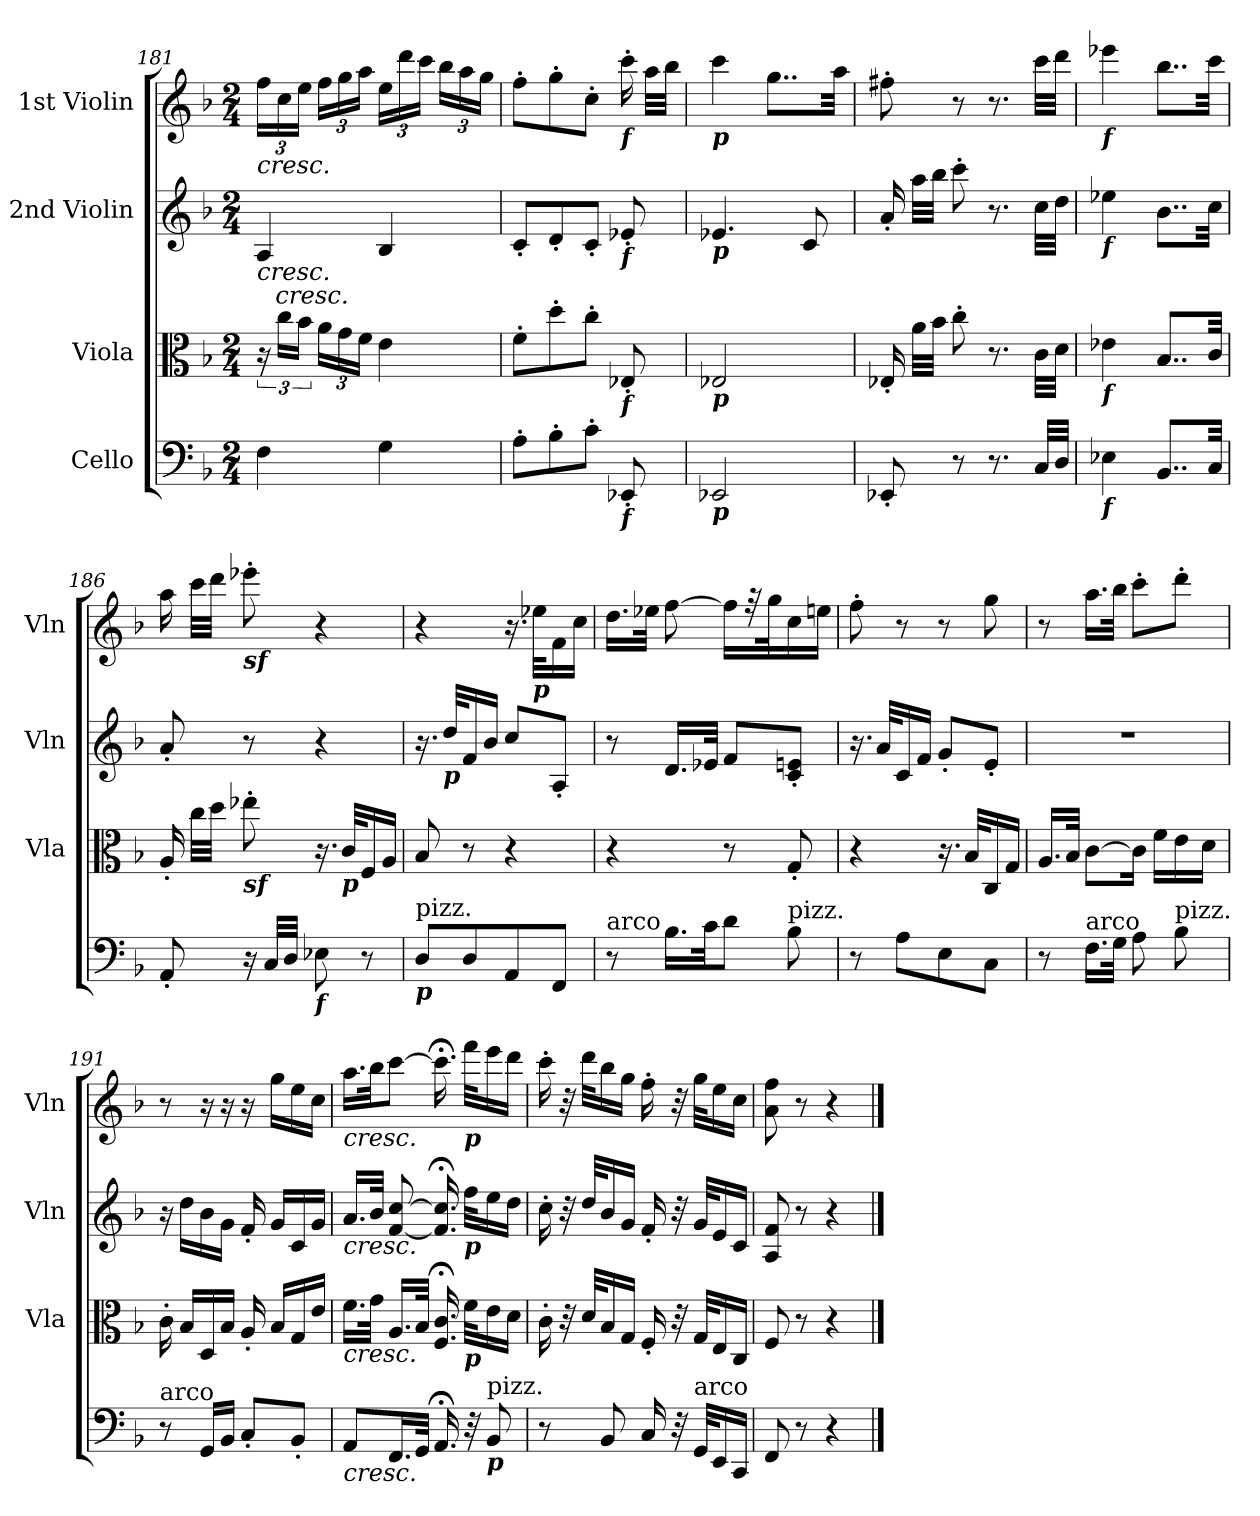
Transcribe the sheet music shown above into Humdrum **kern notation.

**kern	**kern	**kern	**kern
*part4	*part3	*part2	*part1
*staff4	*staff3	*staff2	*staff1
*I"Cello	*I"Viola	*I"2nd Violin	*I"1st Violin
*	*I'Vla	*I'Vln	*I'Vln
!!LO:LB:g=z
*clefF4	*clefC3	*clefG2	*clefG2
*k[b-]	*k[b-]	*k[b-]	*k[b-]
*F:	*F:	*F:	*F:
*M2/4	*M2/4	*M2/4	*M2/4
*	*	*	*Xbrackettup
=181	=181	=181	=181
!	!	!	!LO:TX:b:i:t=cresc.
!	!	!LO:TX:b:i:t=cresc.	!
4F\	24r	4A/	24ff\LL
!	!LO:TX:a:i:t=cresc.	!	!
.	24cc\LL	.	24cc\
.	24b-\JJ	.	24ee\JJ
*	*Xbrackettup	*	*
.	24a\LL	.	24ff\LL
.	24g\	.	24gg\
.	24f\JJ	.	24aa\JJ
4G\	4e\	4B-/	24ee\LL
.	.	.	24ddd\
.	.	.	24ccc\JJ
.	.	.	24bb-\LL
.	.	.	24aa\
.	.	.	24gg\JJ
=182	=182	=182	=182
8A'\L	8f'\L	8c'/L	8ff'\L
8B-'\	8dd'\	8d'/	8gg'\
8c'\J	8cc'\J	8c'/J	8cc'\J
!	!	!	!LO:TX:b:Bi:t=f
!	!	!LO:TX:b:Bi:t=f	!
!	!LO:TX:b:Bi:t=f	!	!
!LO:TX:b:Bi:t=f	!	!	!
8EE-X'/	8E-X'/	8e-X'/	16ccc'\
.	.	.	32aa\LLL
.	.	.	32bb-\JJJ
=183	=183	=183	=183
!	!	!	!LO:TX:b:Bi:t=p
!	!	!LO:TX:b:Bi:t=p	!
!	!LO:TX:b:Bi:t=p	!	!
!LO:TX:b:Bi:t=p	!	!	!
2EE-X/	2E-X/	4.e-X/	4ccc\
.	.	.	8..gg\L
.	.	8c/	.
.	.	.	32aa\Jkk
=184	=184	=184	=184
8EE-X'/	16E-X'/	16a'/	8ff#X'\
.	32a\LLL	32aa\LLL	.
.	32b-\JJJ	32bb-\JJJ	.
8r	8cc'\	8ccc'\	8r
8.r	8.r	8.r	8.r
32C/LLL	32c\LLL	32cc\LLL	32ccc\LLL
32D/JJJ	32d\JJJ	32dd\JJJ	32ddd\JJJ
=185	=185	=185	=185
!	!	!	!LO:TX:b:Bi:t=f
!	!	!LO:TX:b:Bi:t=f	!
!	!LO:TX:b:Bi:t=f	!	!
!LO:TX:b:Bi:t=f	!	!	!
4E-X\	4e-X\	4ee-X\	4eee-X\
8..BB-/L	8..B-/L	8..b-\L	8..bb-\L
32C/Jkk	32c/Jkk	32cc\Jkk	32ccc\Jkk
!!LO:PB:g=z
=186	=186	=186	=186
8AA'/	16A'/	8a'/	16aa\
.	32cc\LLL	.	32ccc\LLL
.	32dd\JJJ	.	32ddd\JJJ
!	!	!	!LO:TX:b:Bi:t=sf
!	!LO:TX:b:Bi:t=sf	!	!
16r	8ee-X'\	8r	8eee-X'\
32C/LLL	.	.	.
32D/JJJ	.	.	.
!LO:TX:b:Bi:t=f	!	!	!
8E-X\	16.r	4r	4r
!	!LO:TX:b:Bi:t=p	!	!
.	32c/KLL	.	.
8r	16F/	.	.
.	16A/JJ	.	.
!!LO:PB:g=z
=187	=187	=187	=187
!LO:TX:a:t=pizz.	!	!	!
!LO:TX:b:Bi:t=p	!	!	!
8D/L	8B-/	16.r	4r
!	!	!LO:TX:b:Bi:t=p	!
.	.	32dd/KLL	.
8D/	8r	16f/	.
.	.	16b-/JJ	.
8AA/	4r	8cc/L	16.r
!	!	!	!LO:TX:b:Bi:t=p
.	.	.	32ee-X\KLL
8FF/J	.	8A'/J	16f\
.	.	.	16cc\JJ
=188	=188	=188	=188
!LO:TX:a:t=arco	!	!	!
8r	4r	8r	16.dd\LL
.	.	.	32ee-X\JJk
16.B-\LL	.	16.d/LL	[8ff\
32c\JK	.	32e-X/JJk	.
8d\J	8r	8f/L	16ff\LL]
.	.	.	32r
.	.	.	32gg\K
!LO:TX:a:t=pizz.	!	!	!
8B-\	8G'/	8c/' 8en/'J	16cc\
.	.	.	16een\JJ
=189	=189	=189	=189
8r	4r	16.r	8ff'\
.	.	32a/KLL	.
8A\L	.	16c/	8r
.	.	16f/JJ	.
8E\	16.r	8g'/L	8r
.	32B-/KLL	.	.
8C\J	16C/	8e'/J	8gg\
.	16G/JJ	.	.
=190	=190	=190	=190
8r	16.A/LL	2r	8r
.	32B-/JJk	.	.
!LO:TX:a:t=arco	!	!	!
16.F\LL	[8c\L	.	16.aa\LL
32G\JJk	.	.	32bb-\JJk
8A\	16c\Jk]	.	8ccc'\L
.	16f\LL	.	.
!LO:TX:a:t=pizz.	!	!	!
8B-\	16e\	.	8ddd'\J
.	16d\JJ	.	.
!!LO:LB:g=z
=191	=191	=191	=191
!LO:TX:a:t=arco	!	!	!
8r	16c'\	16r	8r
.	16B-/LL	16dd\LL	.
16GG/LL	16D/	16b-\	16r
16BB-/JJ	16B-/JJ	16g\JJ	16r
8C'/L	16A'/	16f'/	16r
.	16B-/LL	16g/LL	16gg\LL
8BB-'/J	16G/	16c/	16ee\
.	16e/JJ	16g/JJ	16cc\JJ
!!LO:LB:g=z
=192	=192	=192	=192
!	!	!	!LO:TX:b:i:t=cresc.
!	!	!LO:TX:b:i:t=cresc.	!
!	!LO:TX:b:i:t=cresc.	!	!
!LO:TX:b:i:t=cresc.	!	!	!
8AA/L	16.f\LL	16.a/LL	16.aa\LL
.	32g\JJk	32b-/JJk	32bb-\JK
16.FF/L	16.A/LL	[8f/ [8cc/	[8ccc\J
32GG/JJk	32B-/JJk	.	.
16.AA;</	16.F/;< 16.c/;<	16.f/];< 16.cc/];<	16.ccc;<\]
!	!	!	!LO:TX:b:Bi:t=p
!	!	!LO:TX:b:Bi:t=p	!
!	!LO:TX:b:Bi:t=p	!	!
32r	32f\KLL	32ff\KLL	32fff\KLL
!LO:TX:a:t=pizz.	!	!	!
!LO:TX:b:Bi:t=p	!	!	!
8BB-/	16e\	16ee\	16eee\
.	16d\JJ	16dd\JJ	16ddd\JJ
=193	=193	=193	=193
8r	16c'\	16cc'\	16ccc'\
.	32r	32r	32r
.	32d/KLL	32dd/KLL	32ddd\KLL
8BB-/	16B-/	16b-/	16bb-\
.	16G/JJ	16g/JJ	16gg\JJ
16C/	16F'/	16f'/	16ff'\
32r	32r	32r	32r
!LO:TX:a:t=arco	!	!	!
32GG/KLL	32G/KLL	32g/KLL	32gg\KLL
16EE/	16E/	16e/	16ee\
16CC/JJ	16C/JJ	16c/JJ	16cc\JJ
=194	=194	=194	=194
8FF/	8F/	8A/ 8f/	8a\ 8ff\
8r	8r	8r	8r
4r	4r	4r	4r
==	==	==	==
*-	*-	*-	*-
